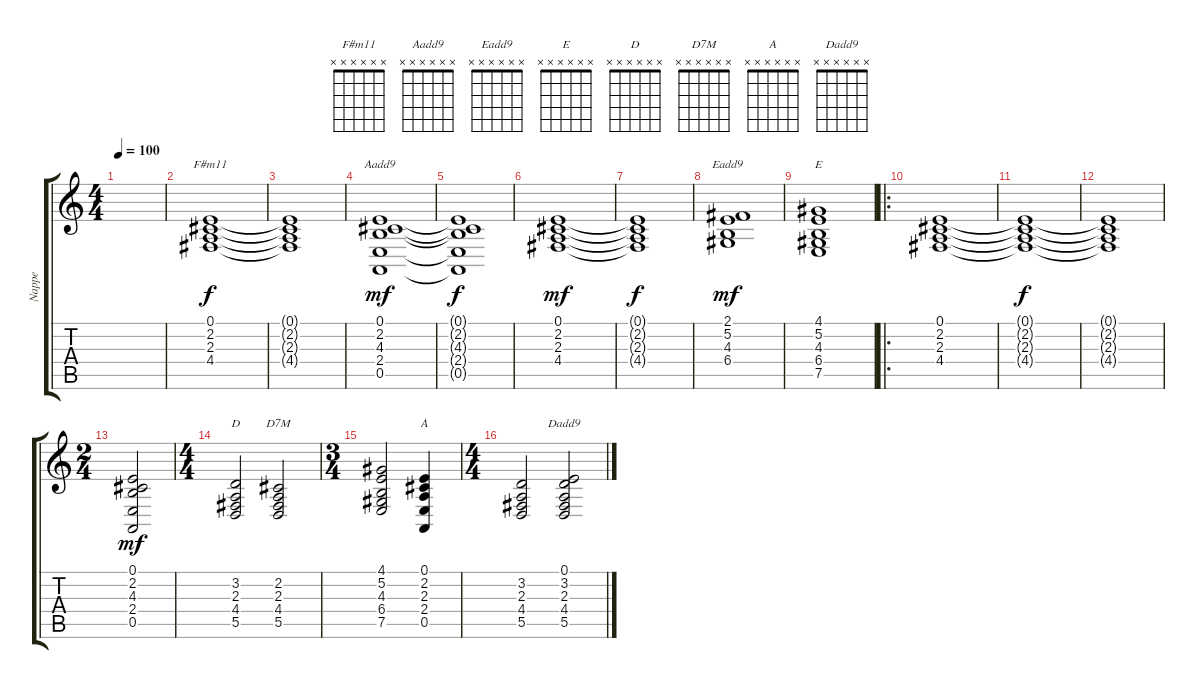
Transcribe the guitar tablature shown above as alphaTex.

\track ("Nappe" "Nappe") {instrument synthstrings1}
\staff {score tabs}
\tuning (E4 B3 G3 D3 A2 E2) {hide}
\chord ("F#m11" x x x x x x) {firstfret 0}
\chord ("Aadd9" x x x x x x) {firstfret 0}
\chord ("Eadd9" x x x x x x) {firstfret 0}
\chord ("E" x x x x x x) {firstfret 0}
\chord ("D" x x x x x x) {firstfret 0}
\chord ("D7M" x x x x x x) {firstfret 0}
\chord ("A" x x x x x x) {firstfret 0}
\chord ("Dadd9" x x x x x x) {firstfret 0}
\ts (4 4)
\tempo 100
\clef g2
\ks c
|
(0.1 2.2 2.3 4.4).1{ch "F#m11"} |
(0.1{t} 2.2{t} 2.3{t} 4.4{t}).1{dy f} |
(0.1 2.2 4.3 2.4 0.5).1{ch "Aadd9" dy mf} |
(0.1{t} 2.2{t} 4.3{t} 2.4{t} 0.5{t}).1{dy f} |
(0.1 2.2 2.3 4.4).1{dy mf} |
(0.1{t} 2.2{t} 2.3{t} 4.4{t}).1{dy f} |
(2.1 5.2 4.3 6.4).1{ch "Eadd9" dy mf} |
(4.1 5.2 4.3 6.4 7.5).1{ch "E"} |
\ro
(0.1 2.2 2.3 4.4).1 |
(0.1{t} 2.2{t} 2.3{t} 4.4{t}).1{dy f} |
(0.1{t} 2.2{t} 2.3{t} 4.4{t}).1 |
\ts (2 4)
(0.1 2.2 4.3 2.4 0.5).2{dy mf} |
\ts (4 4)
(3.2 2.3 4.4 5.5).2{ch "D"} (2.2 2.3 4.4 5.5).2{ch "D7M"} |
\ts (3 4)
(4.1 5.2 4.3 6.4 7.5).2 (0.1 2.2 2.3 2.4 0.5).4{ch "A"} |
\ts (4 4)
(3.2 2.3 4.4 5.5).2 (0.1 3.2 2.3 4.4 5.5).2{ch "Dadd9"}
